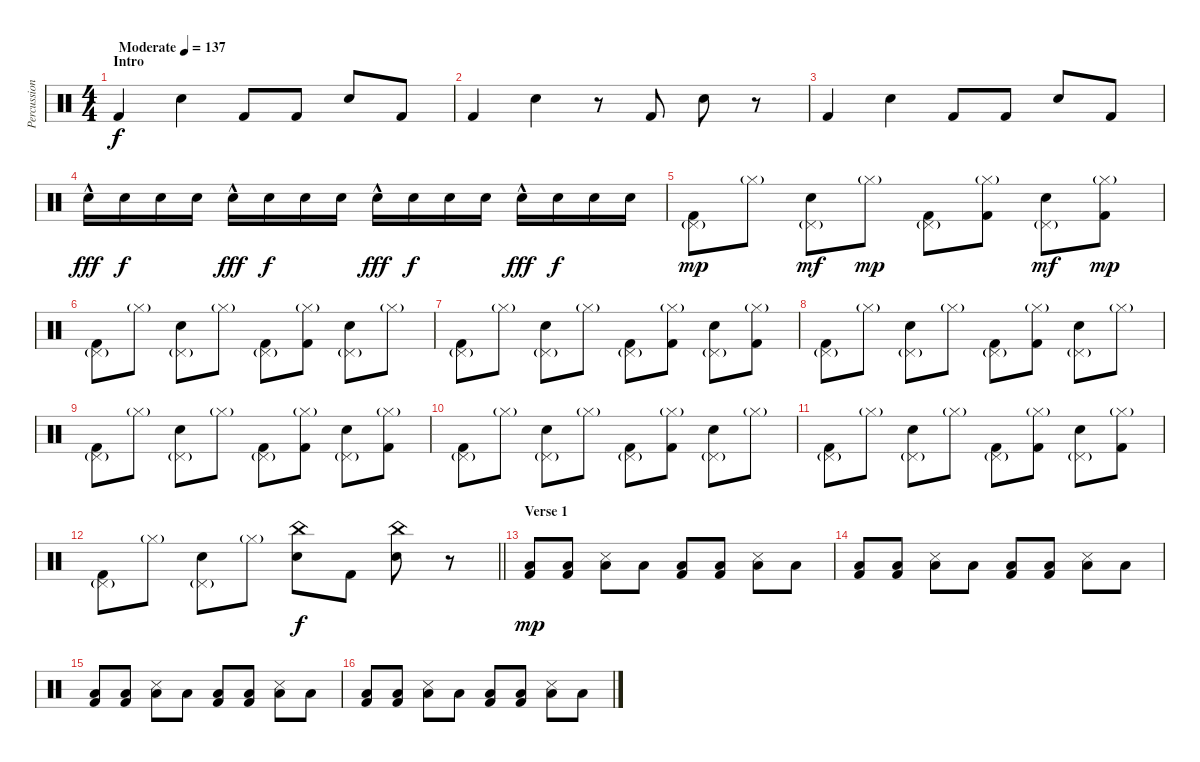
\track ("Percussion" "Percussion") {instrument percussion}
\staff {score}
\articulation defaults
\ts (4 4)
\section ("" "Intro")
\tempo (137 "Moderate")
\clef neutral
\ks c "Kick (hit) 2".4{dy f} "Electric Snare (hit)".4 "Kick (hit) 2".8 "Kick (hit) 2".8 "Electric Snare (hit)".8 "Kick (hit) 2".8
|
"Kick (hit) 2".4 "Electric Snare (hit)".4 r.8 "Kick (hit) 2".8 "Electric Snare (hit)".8 r.8 |
"Kick (hit) 2".4 "Electric Snare (hit)".4 "Kick (hit) 2".8 "Kick (hit) 2".8 "Electric Snare (hit)".8 "Kick (hit) 2".8 |
"Electric Snare (hit)"{hac}.16{dy fff volume 16} "Electric Snare (hit)".16{dy f} "Electric Snare (hit)".16 "Electric Snare (hit)".16 "Electric Snare (hit)"{hac}.16{dy fff} "Electric Snare (hit)".16{dy f} "Electric Snare (hit)".16 "Electric Snare (hit)".16 "Electric Snare (hit)"{hac}.16{dy fff} "Electric Snare (hit)".16{dy f} "Electric Snare (hit)".16 "Electric Snare (hit)".16 "Electric Snare (hit)"{hac}.16{dy fff} "Electric Snare (hit)".16{dy f} "Electric Snare (hit)".16 "Electric Snare (hit)".16 |
("Pedal Hi-Hat (hit)"{g} "Kick (hit) 2").8{dy mp volume 16} "Hi-Hat (closed)"{g}.8 ("Pedal Hi-Hat (hit)"{g} "Electric Snare (hit)").8{dy mf} "Hi-Hat (closed)"{g}.8{dy mp} ("Pedal Hi-Hat (hit)"{g} "Kick (hit) 2").8 ("Hi-Hat (closed)"{g} "Kick (hit) 2").8 ("Pedal Hi-Hat (hit)"{g} "Electric Snare (hit)").8{dy mf} ("Hi-Hat (closed)"{g} "Kick (hit) 2").8{dy mp} |
("Pedal Hi-Hat (hit)"{g} "Kick (hit) 2").8 "Hi-Hat (closed)"{g}.8 ("Pedal Hi-Hat (hit)"{g} "Electric Snare (hit)").8 "Hi-Hat (closed)"{g}.8 ("Pedal Hi-Hat (hit)"{g} "Kick (hit) 2").8 ("Hi-Hat (closed)"{g} "Kick (hit) 2").8 ("Pedal Hi-Hat (hit)"{g} "Electric Snare (hit)").8 "Hi-Hat (closed)"{g}.8 |
("Pedal Hi-Hat (hit)"{g} "Kick (hit) 2").8 "Hi-Hat (closed)"{g}.8 ("Pedal Hi-Hat (hit)"{g} "Electric Snare (hit)").8 "Hi-Hat (closed)"{g}.8 ("Pedal Hi-Hat (hit)"{g} "Kick (hit) 2").8 ("Hi-Hat (closed)"{g} "Kick (hit) 2").8 ("Pedal Hi-Hat (hit)"{g} "Electric Snare (hit)").8 ("Hi-Hat (closed)"{g} "Kick (hit) 2").8 |
("Pedal Hi-Hat (hit)"{g} "Kick (hit) 2").8 "Hi-Hat (closed)"{g}.8 ("Pedal Hi-Hat (hit)"{g} "Electric Snare (hit)").8 "Hi-Hat (closed)"{g}.8 ("Pedal Hi-Hat (hit)"{g} "Kick (hit) 2").8 ("Hi-Hat (closed)"{g} "Kick (hit) 2").8 ("Pedal Hi-Hat (hit)"{g} "Electric Snare (hit)").8 "Hi-Hat (closed)"{g}.8 |
("Pedal Hi-Hat (hit)"{g} "Kick (hit) 2").8 "Hi-Hat (closed)"{g}.8 ("Pedal Hi-Hat (hit)"{g} "Electric Snare (hit)").8 "Hi-Hat (closed)"{g}.8 ("Pedal Hi-Hat (hit)"{g} "Kick (hit) 2").8 ("Hi-Hat (closed)"{g} "Kick (hit) 2").8 ("Pedal Hi-Hat (hit)"{g} "Electric Snare (hit)").8 ("Hi-Hat (closed)"{g} "Kick (hit) 2").8 |
("Pedal Hi-Hat (hit)"{g} "Kick (hit) 2").8 "Hi-Hat (closed)"{g}.8 ("Pedal Hi-Hat (hit)"{g} "Electric Snare (hit)").8 "Hi-Hat (closed)"{g}.8 ("Pedal Hi-Hat (hit)"{g} "Kick (hit) 2").8 ("Hi-Hat (closed)"{g} "Kick (hit) 2").8 ("Pedal Hi-Hat (hit)"{g} "Electric Snare (hit)").8 "Hi-Hat (closed)"{g}.8 |
("Pedal Hi-Hat (hit)"{g} "Kick (hit) 2").8 "Hi-Hat (closed)"{g}.8 ("Pedal Hi-Hat (hit)"{g} "Electric Snare (hit)").8 "Hi-Hat (closed)"{g}.8 ("Pedal Hi-Hat (hit)"{g} "Kick (hit) 2").8 ("Hi-Hat (closed)"{g} "Kick (hit) 2").8 ("Pedal Hi-Hat (hit)"{g} "Electric Snare (hit)").8 ("Hi-Hat (closed)"{g} "Kick (hit) 2").8 |
\barLineRight lightlight
("Pedal Hi-Hat (hit)"{g} "Kick (hit) 2").8 "Hi-Hat (closed)"{g}.8 ("Pedal Hi-Hat (hit)"{g} "Electric Snare (hit)").8 "Hi-Hat (closed)"{g}.8 ("China (hit)" "Electric Snare (hit)").8{dy f} "Kick (hit) 2".8 ("China (hit)" "Electric Snare (hit)").8 r.8 |
\section ("" "Verse 1")
("Low Floor Tom (hit)" "Kick (hit) 2").8{dy mp} ("Low Floor Tom (hit)" "Kick (hit) 2").8 ("Snare (side stick) 3" "Low Floor Tom (hit)").8 "Low Floor Tom (hit)".8 ("Low Floor Tom (hit)" "Kick (hit) 2").8 ("Low Floor Tom (hit)" "Kick (hit) 2").8 ("Snare (side stick) 3" "Low Floor Tom (hit)").8 "Low Floor Tom (hit)".8 |
("Low Floor Tom (hit)" "Kick (hit) 2").8 ("Low Floor Tom (hit)" "Kick (hit) 2").8 ("Snare (side stick) 3" "Low Floor Tom (hit)").8 "Low Floor Tom (hit)".8 ("Low Floor Tom (hit)" "Kick (hit) 2").8 ("Low Floor Tom (hit)" "Kick (hit) 2").8 ("Snare (side stick) 3" "Low Floor Tom (hit)").8 "Low Floor Tom (hit)".8 |
("Low Floor Tom (hit)" "Kick (hit) 2").8 ("Low Floor Tom (hit)" "Kick (hit) 2").8 ("Snare (side stick) 3" "Low Floor Tom (hit)").8 "Low Floor Tom (hit)".8 ("Low Floor Tom (hit)" "Kick (hit) 2").8 ("Low Floor Tom (hit)" "Kick (hit) 2").8 ("Snare (side stick) 3" "Low Floor Tom (hit)").8 "Low Floor Tom (hit)".8 |
("Low Floor Tom (hit)" "Kick (hit) 2").8 ("Low Floor Tom (hit)" "Kick (hit) 2").8 ("Snare (side stick) 3" "Low Floor Tom (hit)").8 "Low Floor Tom (hit)".8 ("Low Floor Tom (hit)" "Kick (hit) 2").8 ("Low Floor Tom (hit)" "Kick (hit) 2").8 ("Snare (side stick) 3" "Low Floor Tom (hit)").8 "Low Floor Tom (hit)".8
